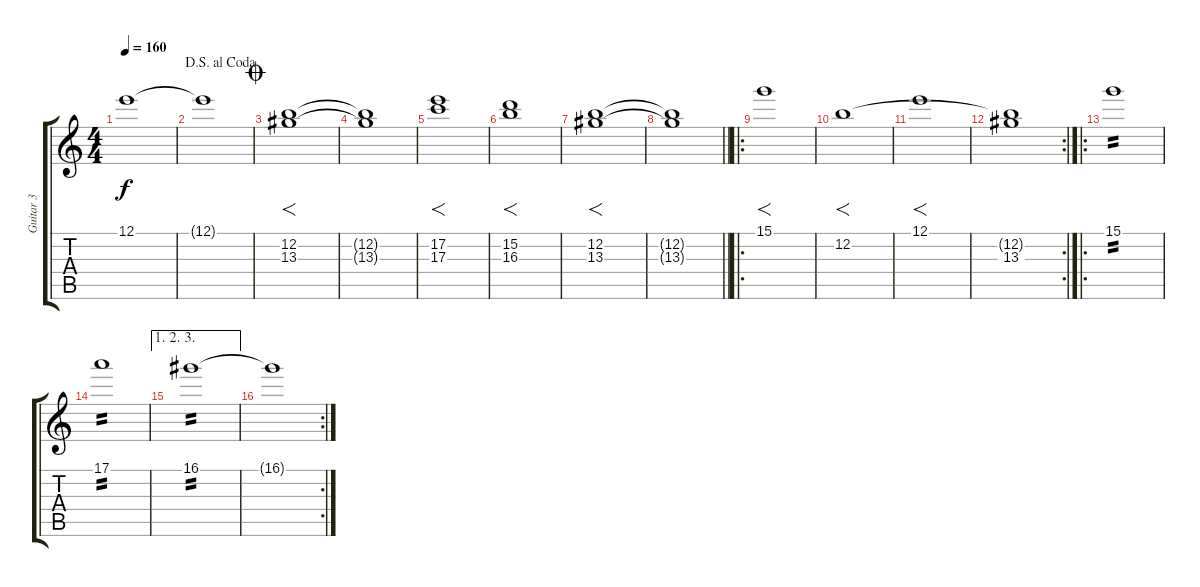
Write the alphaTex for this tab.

\track ("Guitar 3" "Guitar 3") {instrument overdrivenguitar}
\staff {score tabs}
\tuning (E4 B3 G3 D3 A2 E2) {hide}
\ts (4 4)
\tempo 160
\clef g2
\ks c
12.1.1{dy f} |
\jump dalsegnoalcoda
12.1{t}.1 |
\jump coda
(12.2 13.3).1{f} |
(12.2{t} 13.3{t}).1 |
(17.2 17.3).1{f} |
(15.2 16.3).1{f} |
(12.2 13.3).1{f} |
\barLineRight lightlight
(12.2{t} 13.3{t}).1 |
\ro
15.1.1{f} |
12.2.1{f} |
12.1.1{f} |
\rc 2
(12.2{t} 13.3).1 |
\ro
15.1.1{tp 2} |
17.1.1{tp 2} |
\ae (1 2 3)
16.1.1{tp 2} |
\rc 2
16.1{t}.1
